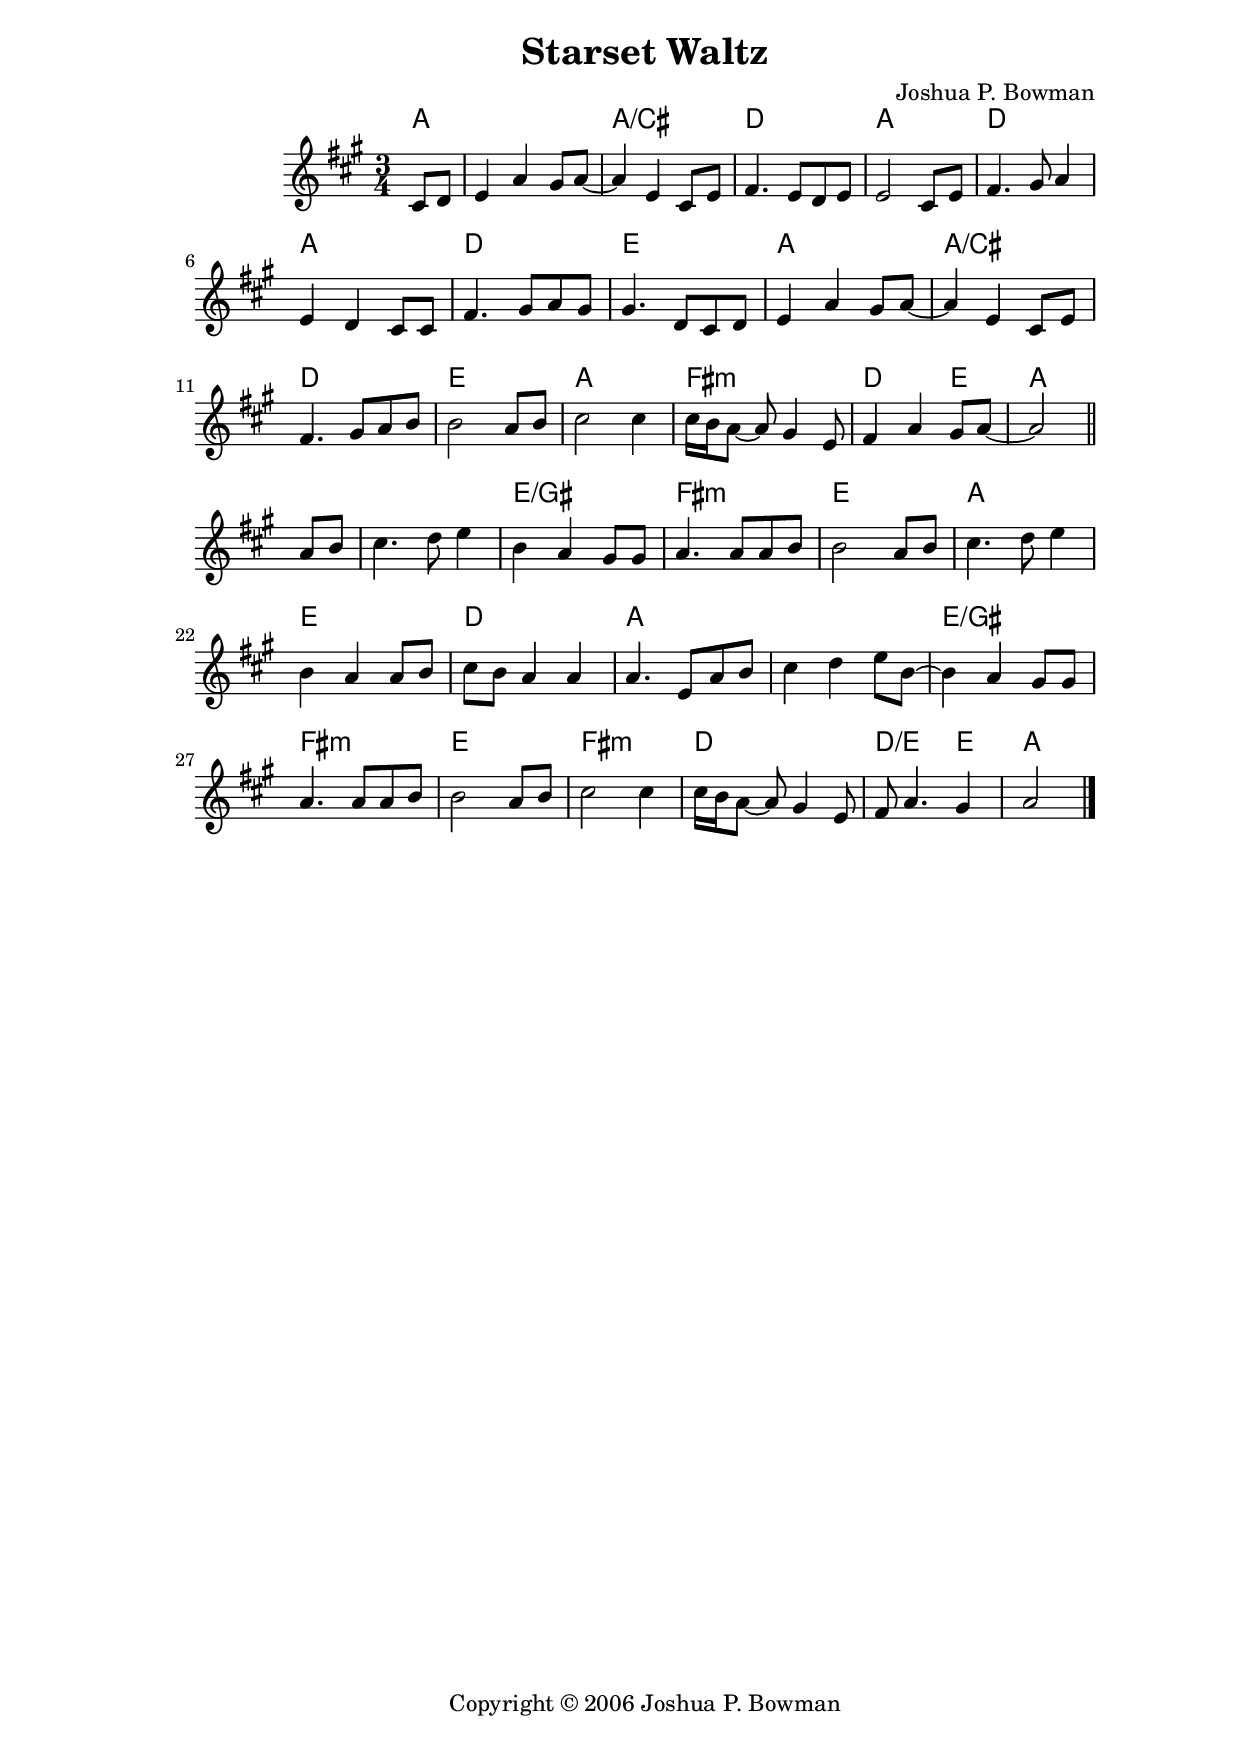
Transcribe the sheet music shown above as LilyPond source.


\version "2.8.6"

\header{
  title = "Starset Waltz"
  composer =    "Joshua P. Bowman"
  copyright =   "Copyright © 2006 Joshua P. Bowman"
}


melody = {
  \key a \major
  \time 3/4
  \partial 4
  \relative c'{

  cis8 d | e4 a gis8 a~ | a4 e cis8 e | fis4. e8 d e | e2 
  cis8 e | fis4. gis8 a4 | e d cis8 cis | fis4. gis8 a gis | gis4.
  d8 cis d | e4 a gis8 a~ | a4 e cis8 e | fis4. gis8 a b | b2
  a8 b | cis2 cis4 | cis16 b a8~ a gis4 e8 | fis4 a gis8 a~ | a2
  \bar "||"

  \break

  a8 b | cis4. d8 e4 | b a gis8 gis | a4. a8 a b | b2
  a8 b | cis4. d8 e4 | b a a8 b | cis b a4 a | a4.
  e8 a b | cis4 d e8 b~ | b4 a gis8 gis | a4. a8 a b | b2
  a8 b | cis2 cis4 | cis16 b a8~ a gis4 e8 | fis8 a4. gis4 | a2
  \bar "|."

  }
}

harmony = {
  \chords {
    a1  a2./cis  d  a
    d  a  d  e
    a  a/cis d  e
    a  fis:m  d2  e4  a1.
    e2./gis  fis:m  e
    a  e  d  a1.
    e2./gis  fis:m  e
    fis:m  d  d2/e  e4  a2
  }
}

\score {
  <<
	\harmony
	\melody
  >>
}

\paper {
	left-margin = 1.3\in
    line-width = 6\in
}

